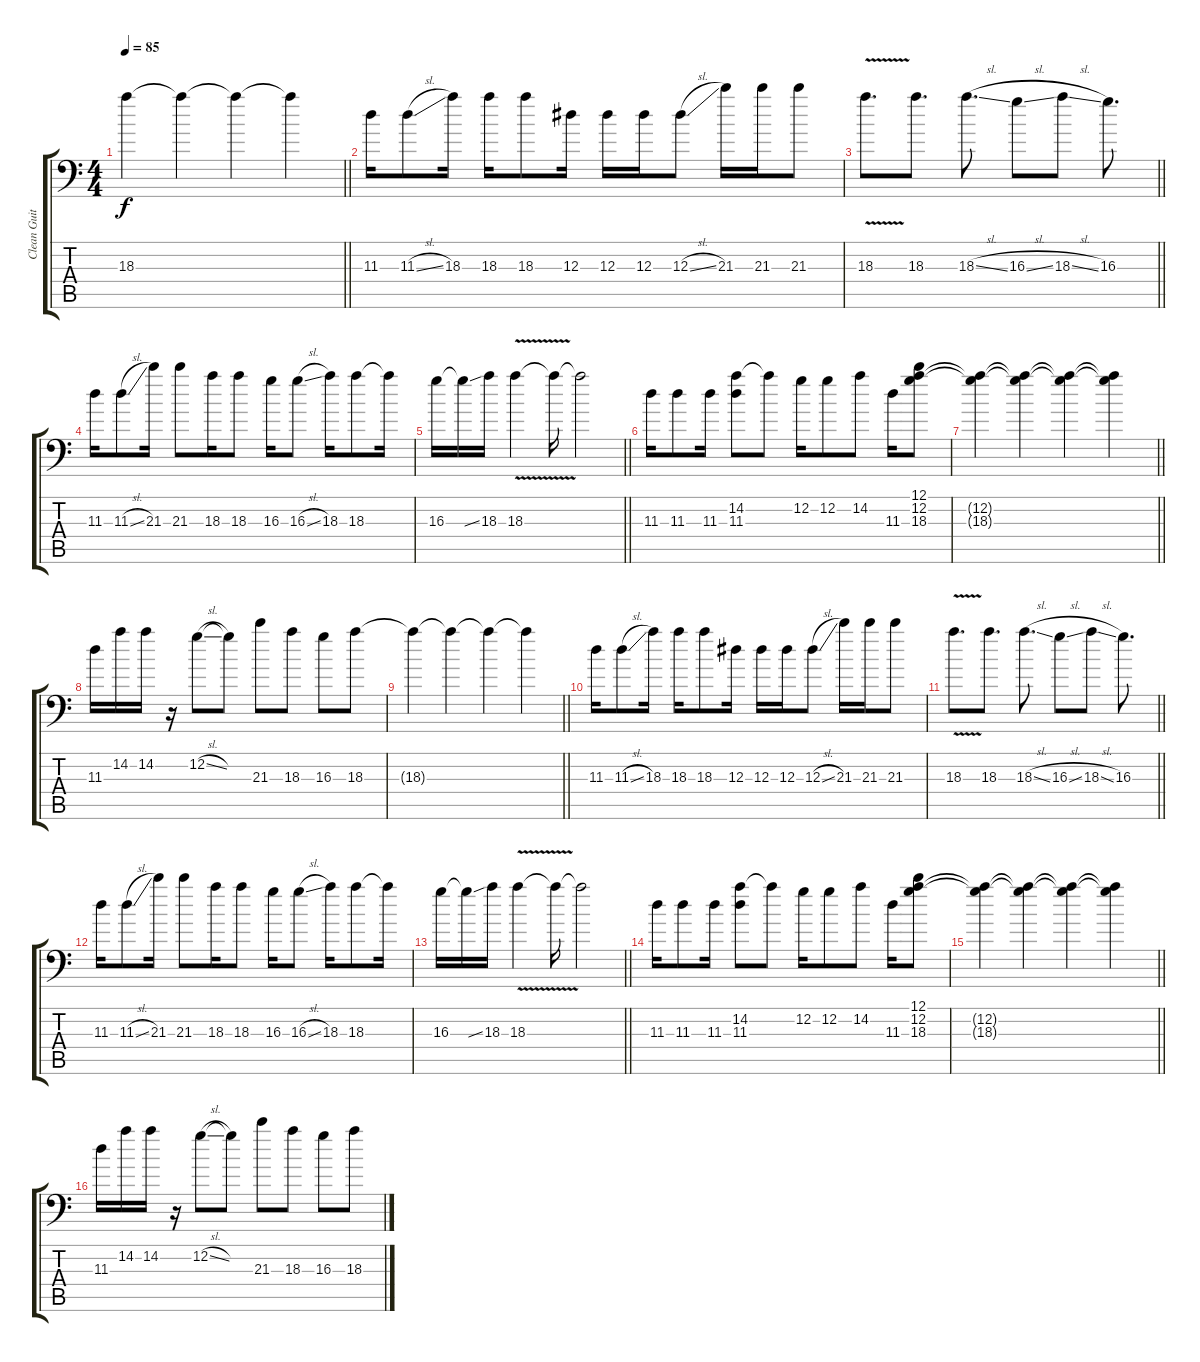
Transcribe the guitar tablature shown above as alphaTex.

\track ("Clean Guitar Fills" "Clean Guit") {instrument electricguitarclean}
\staff {score tabs}
\tuning (C4 G3 Eb3 Bb2 F2 Bb1) {hide}
\ts (4 4)
\tempo 85
\clef f4
\barLineRight lightlight
\ks c
18.3{t}.4{dy f} 18.3{t}.4 18.3{t}.4 18.3{t}.4 |
11.3.16{volume 14} 11.3{sl}.8 18.3.16 18.3.16 18.3.8 12.3.16 12.3.16 12.3.16 12.3{sl}.8 21.3.16 21.3.16 21.3.8 |
\barLineRight lightlight
18.3{v}.8{d} 18.3.8{d} 18.3{sl}.8{d} 16.3{sl}.8 18.3{sl}.8 16.3.8{d} |
11.3.16{volume 14} 11.3{sl}.8 21.3.16 21.3.8 18.3.16 18.3.8 16.3.16 16.3{sl}.8 18.3.16 18.3.8 18.3{t}.16 |
\barLineRight lightlight
16.3.16 16.3{ss t}.16 18.3.16 18.3{v}.4 18.3{t}.16 18.3{t}.2 |
11.3.16{volume 14} 11.3.8 11.3.16 (14.2 11.3).8 14.2{t}.8 12.2.16 12.2.8 14.2.8 11.3.16 (12.1 12.2 18.3).8 |
\barLineRight lightlight
(12.2{t} 18.3{t}).4 (12.2{t} 18.3{t}).4 (12.2{t} 18.3{t}).4 (12.2{t} 18.3{t}).4 |
11.3.16 14.2.16 14.2.16 r.16 12.2{sl}.8 12.2{t}.8 21.3.8 18.3.8 16.3.8 18.3.8 |
\barLineRight lightlight
18.3{t}.4 18.3{t}.4 18.3{t}.4 18.3{t}.4 |
11.3.16{volume 7} 11.3{sl}.8 18.3.16 18.3.16 18.3.8 12.3.16 12.3.16 12.3.16 12.3{sl}.8 21.3.16 21.3.16 21.3.8 |
\barLineRight lightlight
18.3{v}.8{d} 18.3.8{d} 18.3{sl}.8{d} 16.3{sl}.8 18.3{sl}.8 16.3.8{d} |
11.3.16{volume 14} 11.3{sl}.8 21.3.16 21.3.8 18.3.16 18.3.8 16.3.16 16.3{sl}.8 18.3.16 18.3.8 18.3{t}.16 |
\barLineRight lightlight
16.3.16 16.3{ss t}.16 18.3.16 18.3{v}.4 18.3{t}.16 18.3{t}.2 |
11.3.16{volume 0} 11.3.8 11.3.16 (14.2 11.3).8 14.2{t}.8 12.2.16 12.2.8 14.2.8 11.3.16 (12.1 12.2 18.3).8 |
\barLineRight lightlight
(12.2{t} 18.3{t}).4 (12.2{t} 18.3{t}).4 (12.2{t} 18.3{t}).4 (12.2{t} 18.3{t}).4 |
11.3.16 14.2.16 14.2.16 r.16 12.2{sl}.8 12.2{t}.8 21.3.8 18.3.8 16.3.8 18.3.8
